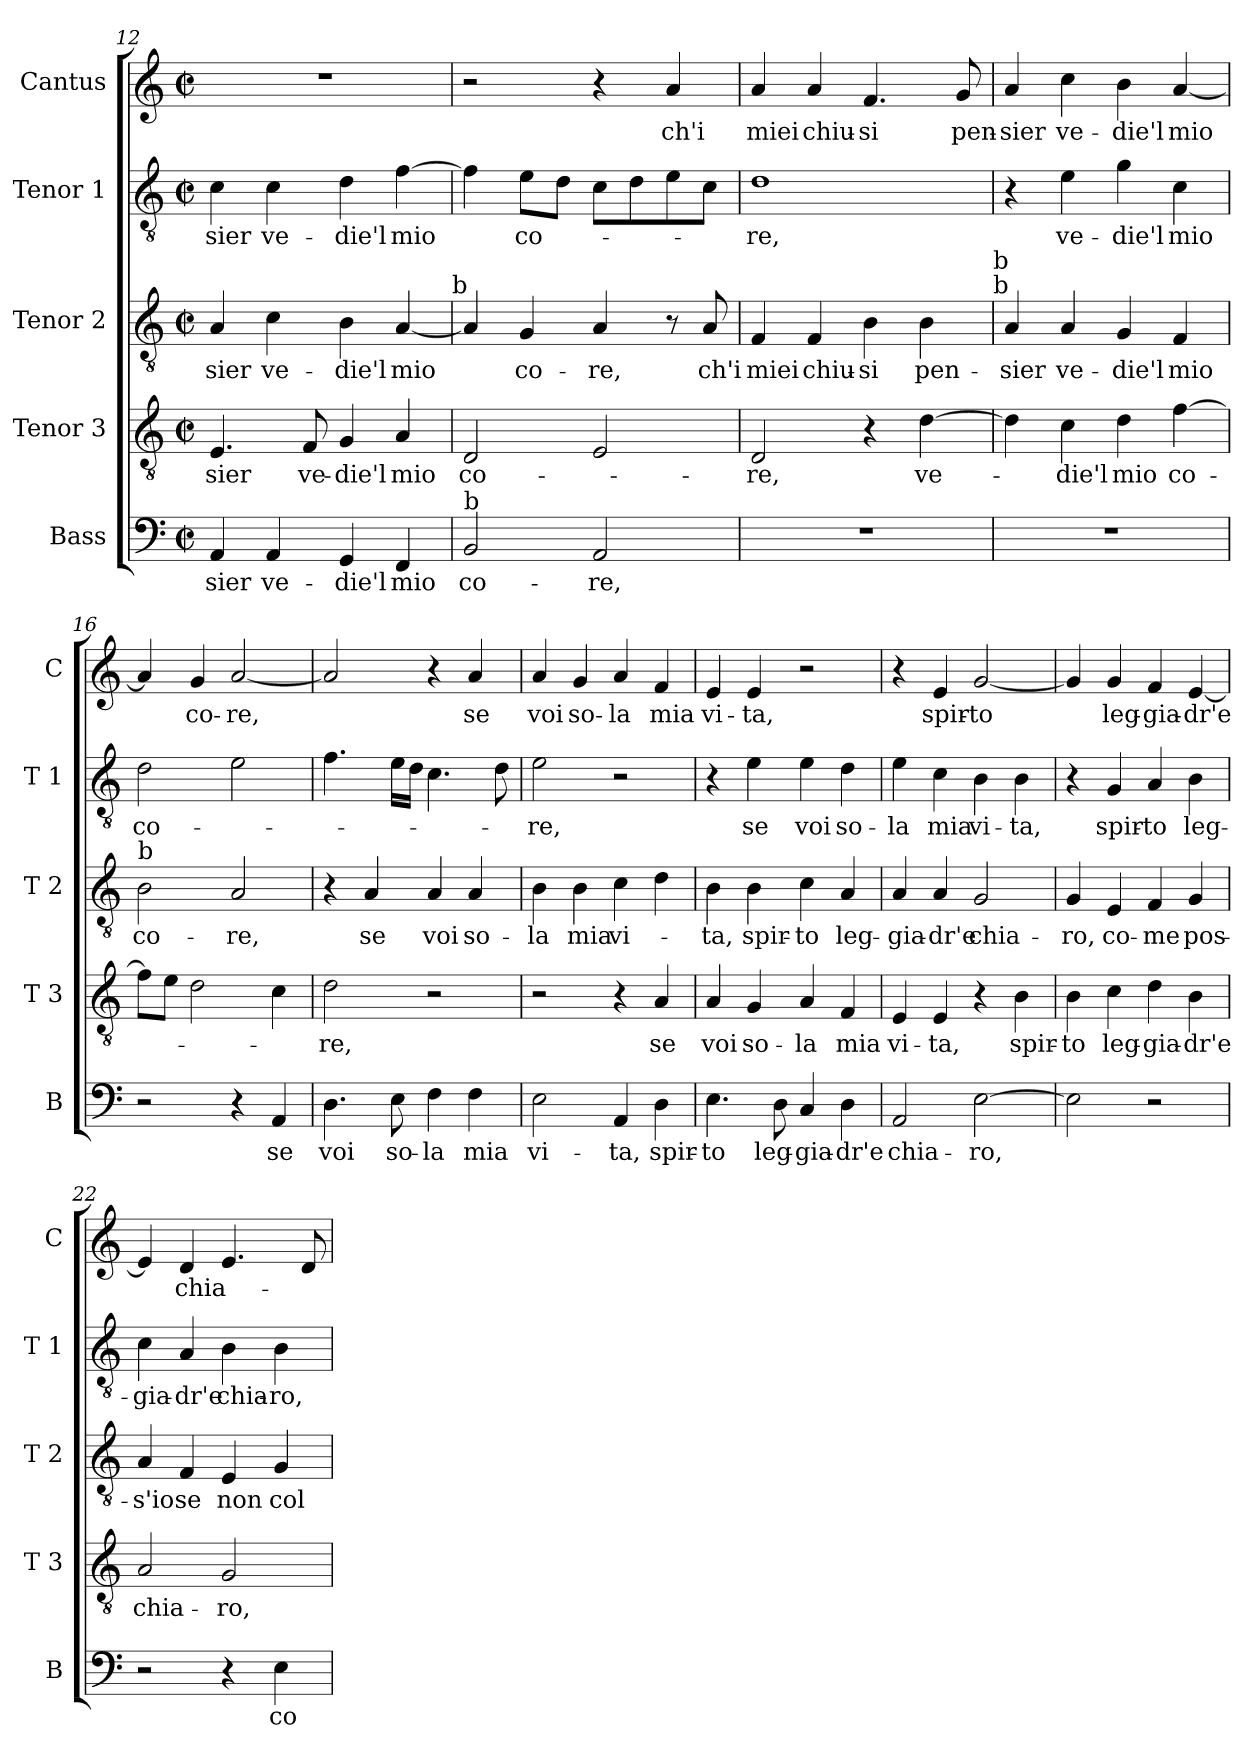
**kern	**text	**kern	**text	**kern	**text	**kern	**text	**kern	**text
*part5	*part5	*part4	*part4	*part3	*part3	*part2	*part2	*part1	*part1
*staff5	*staff5	*staff4	*staff4	*staff3	*staff3	*staff2	*staff2	*staff1	*staff1
*I"Bass	*	*I"Tenor 3	*	*I"Tenor 2	*	*I"Tenor 1	*	*I"Cantus	*
*I'B	*	*I'T 3	*	*I'T 2	*	*I'T 1	*	*I'C	*
!!LO:PB:g=z
*clefF4	*	*clefGv2	*	*clefGv2	*	*clefGv2	*	*clefG2	*
*k[]	*	*k[]	*	*k[]	*	*k[]	*	*k[]	*
*C:	*	*C:	*	*C:	*	*C:	*	*C:	*
*M2/2	*	*M2/2	*	*M2/2	*	*M2/2	*	*M2/2	*
*met(c|)	*	*met(c|)	*	*met(c|)	*	*met(c|)	*	*met(c|)	*
=12	=12	=12	=12	=12	=12	=12	=12	=12	=12
4AA/	-sier	4.E/	-sier	4A/	-sier	4c\	-sier	1r	.
4AA/	ve-	.	.	4c\	ve-	4c\	ve-	.	.
.	.	8F/	ve-	.	.	.	.	.	.
4GG/	-die'l	4G/	-die'l	4B\	-die'l	4d\	-die'l	.	.
4FF/	mio	4A/	mio	[4A/	mio	[4f\	mio	.	.
!	!	!	!	!LO:TX:a:t=b	!	!	!	!	!
=13	=13	=13	=13	=13	=13	=13	=13	=13	=13
!LO:TX:a:t=b	!	!	!	!	!	!	!	!	!
2BB/	co-	2D/	co-	4A/]	.	4f\]	.	2r	.
.	.	.	.	4G/	co-	8e\L	co-	.	.
.	.	.	.	.	.	8d\J	.	.	.
2AA/	-re,	2E/	.	4A/	-re,	8c\L	.	4r	.
.	.	.	.	.	.	8d\	.	.	.
.	.	.	.	8r	.	8e\	.	4a/	ch'i
.	.	.	.	8A/	ch'i	8c\J	.	.	.
=14	=14	=14	=14	=14	=14	=14	=14	=14	=14
1r	.	2D/	-re,	4F/	miei	1d	-re,	4a/	miei
.	.	.	.	4F/	chiu-	.	.	4a/	chiu-
.	.	4r	.	4B\	-si	.	.	4.f/	-si
.	.	[4d\	ve-	4B\	pen-	.	.	.	.
.	.	.	.	.	.	.	.	8g/	pen-
!	!	!	!	!LO:TX:a:t=b	!	!	!	!	!
!	!	!	!	!LO:TX:a:t=b	!	!	!	!	!
=15	=15	=15	=15	=15	=15	=15	=15	=15	=15
1r	.	4d\]	.	4A/	-sier	4r	.	4a/	-sier
.	.	4c\	-die'l	4A/	ve-	4e\	ve-	4cc\	ve-
.	.	4d\	mio	4G/	-die'l	4g\	-die'l	4b\	-die'l
.	.	[4f\	co-	4F/	mio	4c\	mio	[4a/	mio
=16	=16	=16	=16	=16	=16	=16	=16	=16	=16
!	!	!	!	!LO:TX:a:t=b	!	!	!	!	!
2r	.	8f\L]	.	2B\	co-	2d\	co-	4a/]	.
.	.	8e\J	.	.	.	.	.	.	.
.	.	2d\	.	.	.	.	.	4g/	co-
4r	.	.	.	2A/	-re,	2e\	.	[2a/	-re,
4AA/	se	4c\	.	.	.	.	.	.	.
=17	=17	=17	=17	=17	=17	=17	=17	=17	=17
4.D\	voi	2d\	-re,	4r	.	4.f\	.	2a/]	.
.	.	.	.	4A/	se	.	.	.	.
8E\	so-	.	.	.	.	16e\LL	.	.	.
.	.	.	.	.	.	16d\JJ	.	.	.
4F\	-la	2r	.	4A/	voi	4.c\	.	4r	.
4F\	mia	.	.	4A/	so-	.	.	4a/	se
.	.	.	.	.	.	8d\	.	.	.
!!LO:LB:g=z
=18	=18	=18	=18	=18	=18	=18	=18	=18	=18
2E\	vi-	2r	.	4B\	-la	2e\	-re,	4a/	voi
.	.	.	.	4B\	mia	.	.	4g/	so-
4AA/	-ta,	4r	.	4c\	vi-	2r	.	4a/	-la
4D\	spir-	4A/	se	4d\	.	.	.	4f/	mia
=19	=19	=19	=19	=19	=19	=19	=19	=19	=19
4.E\	-to	4A/	voi	4B\	-ta,	4r	.	4e/	vi-
.	.	4G/	so-	4B\	spir-	4e\	se	4e/	-ta,
8D\	leg-	.	.	.	.	.	.	.	.
4C/	-gia-	4A/	-la	4c\	-to	4e\	voi	2r	.
4D\	-dr'e	4F/	mia	4A/	leg-	4d\	so-	.	.
=20	=20	=20	=20	=20	=20	=20	=20	=20	=20
2AA/	chia-	4E/	vi-	4A/	-gia-	4e\	-la	4r	.
.	.	4E/	-ta,	4A/	-dr'e	4c\	mia	4e/	spir-
[2E\	-ro,	4r	.	2G/	chia-	4B\	vi-	[2g/	-to
.	.	4B\	spir-	.	.	4B\	-ta,	.	.
=21	=21	=21	=21	=21	=21	=21	=21	=21	=21
2E\]	.	4B\	-to	4G/	-ro,	4r	.	4g/]	.
.	.	4c\	leg-	4E/	co-	4G/	spir-	4g/	leg-
2r	.	4d\	-gia-	4F/	-me	4A/	-to	4f/	-gia-
.	.	4B\	-dr'e	4G/	pos-	4B\	leg-	[4e/	-dr'e
=22	=22	=22	=22	=22	=22	=22	=22	=22	=22
2r	.	2A/	chia-	4A/	-s'io	4c\	-gia-	4e/]	.
.	.	.	.	4F/	se	4A/	-dr'e	4d/	chia-
4r	.	2G/	-ro,	4E/	non	4B\	chia-	4.e/	.
4E\	co-	.	.	4G/	col	4B\	-ro,	.	.
.	.	.	.	.	.	.	.	8d/	.
=	=	=	=	=	=	=	=	=	=
*-	*-	*-	*-	*-	*-	*-	*-	*-	*-
